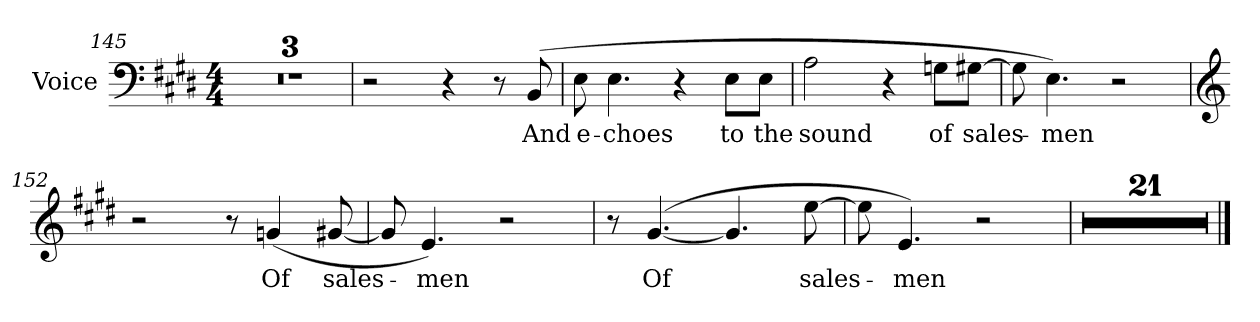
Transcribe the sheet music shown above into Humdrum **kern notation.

**kern	**text
*part1	*part1
*staff1	*staff1
*I"Voice	*
*I'Voice	*
*clefF4	*
*k[f#c#g#d#]	*
*E:	*
*M4/4	*
=145	=145
1r	.
=146	=146
1r	.
=147	=147
1r	.
!!LO:LB:g=z
=148	=148
2r	.
4r	.
8r	.
!	!LO:LY:b:color=#000000
(8BBi/	And
=149	=149
!	!LO:LY:b:color=#000000
8Ei\	e-
!	!LO:LY:b:color=#000000
4.Ei\	-choes
4r	.
!	!LO:LY:b:color=#000000
8Ei\L	to
!	!LO:LY:b:color=#000000
8Ei\J	the
=150	=150
!	!LO:LY:b:color=#000000
2Ai\	sound
4r	.
!	!LO:LY:b:color=#000000
8Gni\L	of
!	!LO:LY:b:color=#000000
[8G#Xi\J	sales-
=151	=151
8G#i\]	.
!	!LO:LY:b:color=#000000
4.Ei\)	-men
2r	.
=152	=152
*clefG2	*
2r	.
8r	.
!	!LO:LY:b:color=#000000
(4gni/	Of
!	!LO:LY:b:color=#000000
[8g#Xi/	sales-
!!LO:LB:g=z
=153	=153
8g#i/]	.
!	!LO:LY:b:color=#000000
4.ei/)	-men
2r	.
=154	=154
8r	.
!	!LO:LY:b:color=#000000
([4.g#i/	Of
4.g#i/]	.
!	!LO:LY:b:color=#000000
[8eei\	sales-
=155	=155
8eei\]	.
!	!LO:LY:b:color=#000000
4.ei/)	-men
2r	.
=156	=156
1r	.
=157	=157
1r	.
=158	=158
1r	.
=159	=159
1r	.
=160	=160
1r	.
!!LO:LB:g=z
=161	=161
1r	.
=162	=162
1r	.
=163	=163
1r	.
=164	=164
1r	.
=165	=165
1r	.
=166	=166
1r	.
=167	=167
1r	.
=168	=168
1r	.
!!LO:LB:g=z
=169	=169
1r	.
=170	=170
1r	.
=171	=171
1r	.
=172	=172
1r	.
=173	=173
1r	.
=174	=174
1r	.
=175	=175
1r	.
=176	=176
1r	.
==	==
*-	*-
